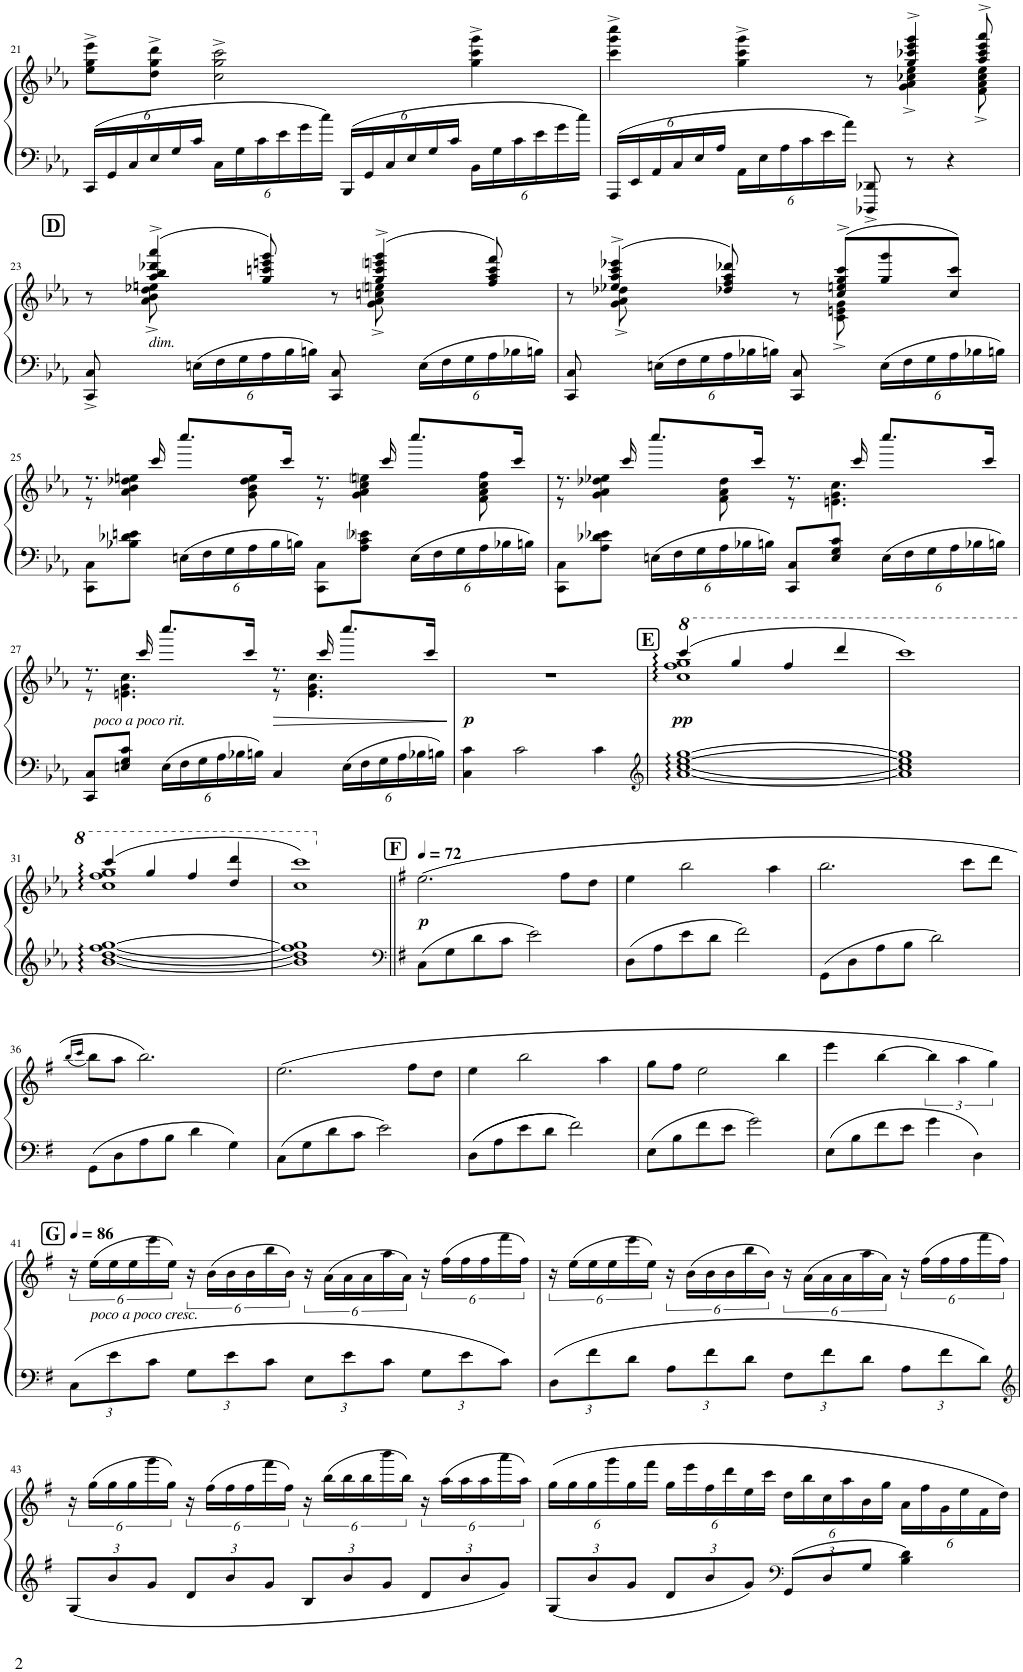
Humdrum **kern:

**kern	**kern	**dynam
*part1	*part1	*part1
*staff2	*staff1	*staff1/2
*I"Piano	*	*
*I'Pno.	*	*
!!LO:PB:g=z
*clefF4	*clefG2	*
*k[b-e-a-]	*k[b-e-a-]	*
*M4/4	*M4/4	*
*met(c)	*met(c)	*
*Xbrackettup	*	*
=21	=21	=21
24CC/LL	8ee-\^ 8gg\^ 8eee-\^L	.
24GG/	.	.
24C/	.	.
24E-/	8dd\^ 8gg\^ 8ddd\^J	.
24G/	.	.
24c/JJ	.	.
24C\LL	2cc\^ 2gg\^ 2ccc\^	.
24G\	.	.
24c\	.	.
24e-\	.	.
24g\	.	.
24cc\JJ	.	.
24BBB-/LL	.	.
24GG/	.	.
24C/	.	.
24E-/	.	.
24G/	.	.
24c/JJ	.	.
24BB-\LL	4gg\^ 4ccc\^ 4ggg\^	.
24G\	.	.
24c\	.	.
24e-\	.	.
24g\	.	.
24cc\JJ	.	.
=22	=22	=22
*	*^	*
24AAA-/LL	4ccc\^ 4ggg\^ 4cccc\^	8ryy	.
24EE-/	.	.	.
24AA-/	.	.	.
*	*v	*v	*
24C/	.	.
24E-/	.	.
24A-/JJ	.	.
24AA-\LL	4gg\^ 4ccc\^ 4ggg\^	.
24E-\	.	.
24A-\	.	.
24c\	.	.
24e-\	.	.
24a-\JJ	.	.
8DDD-X/^ 8DD-X/^	8r	.
*	*^	*
8r	4gg/^ 4ccc-X/^ 4eee-/^ 4ggg/^	4g\^ 4a-\^ 4cc-X\^ 4ee-\^	.
4r	.	.	.
.	8aa-/^ 8ccc-/^ 8eee-/^ 8aaa-/^	8f\^ 8a-\^ 8cc-\^ 8ee-\^	.
!!LO:LB:g=z	!!
!!LO:REH:place=s1:a:B:cj:fs=14:t=D:qo=0.5	!!
=23	=23	=23	=23
8CC/^ 8C/^	8r	8ryy	.
!	!LO:TX:b:i:t=dim.	!	!
8ryy	(4aa-/^ 4bb-/^ 4ddd-X/^ 4aaa-/^	8a-\^ 8b-\^ 8dd\^ 8ee-\^	.
24En\LL	.	4.ryy	.
24F\	.	.	.
24G\	.	.	.
24A-\	8gg/ 8cccn/ 8eeen/ 8ggg/)	.	.
24B-\	.	.	.
24Bn\JJ	.	.	.
8CC/ 8C/	8r	.	.
8ryy	(4gg/^ 4ccc/^ 4eeenj/^ 4ggg/^	8g\^ 8a-\^ 8ccn\^ 8eenj\^	.
24E\LL	.	4ryy	.
24F\	.	.	.
24G\	.	.	.
24A-\	8ff/ 8aa-/ 8ccc/ 8fff/)	.	.
24B-X\	.	.	.
24Bn\JJ	.	.	.
=24	=24	=24	=24
8CC/ 8C/	8r	8ryy	.
8ryy	(4ee-X/^ 4aa-/^ 4ccc/^ 4eee-X/^	8g\^ 8a-\^ 8dd-X\^	.
24En\LL	.	4.ryy	.
24F\	.	.	.
24G\	.	.	.
24A-\	8dd-X/ 8ff/ 8aa-/ 8ddd-X/)	.	.
24B-X\	.	.	.
24Bn\JJ	.	.	.
8CC/ 8C/	8r	.	.
8ryy	(8cc/^ 8een/^ 8gg/^ 8ccc/^L	8c\^ 8en\^ 8g\^	.
24E\LL	8gg/ 8ggg/	4ryy	.
24F\	.	.	.
24G\	.	.	.
24A-\	8cc/ 8ccc/J)	.	.
24B-X\	.	.	.
24Bn\JJ	.	.	.
!!LO:LB:g=z	!!
=25	=25	=25	=25
8CC\ 8C\L	8.r	8r	.
8B-X\ 8d-X\ 8en\J	.	4a-\ 4b-\ 4dd-X\ 4een\	.
.	16ccc/	.	.
24En\LL	8.cccc/L	.	.
24F\	.	.	.
24G\	.	.	.
24A-\	.	8g\ 8b-\ 8dd-\ 8ee\	.
24B-\	.	.	.
.	16ccc/Jk	.	.
24Bn\JJ	.	.	.
8CC\ 8C\L	8.r	8r	.
8A-\ 8c\ 8e-j\J	.	4g\ 4a-\ 4cc\ 4eenj\	.
.	16ccc/	.	.
24E\LL	8.cccc/L	.	.
24F\	.	.	.
24G\	.	.	.
24A-\	.	8f\ 8a-\ 8cc\ 8ff\	.
24B-X\	.	.	.
.	16ccc/Jk	.	.
24Bn\JJ	.	.	.
=26	=26	=26	=26
8CC\ 8C\L	8.r	8r	.
8A-\ 8d-X\ 8e-X\J	.	4g\ 4a-\ 4dd-X\ 4ee-X\	.
.	16ccc/	.	.
24En\LL	8.cccc/L	.	.
24F\	.	.	.
24G\	.	.	.
24A-\	.	8f\ 8a-\ 8dd-\	.
24B-X\	.	.	.
.	16ccc/Jk	.	.
24Bn\JJ	.	.	.
8CC/ 8C/L	8.r	8r	.
8E/ 8G/ 8c/J	.	4.en\ 4.g\ 4.cc\	.
.	16ccc/	.	.
24E\LL	8.cccc/L	.	.
24F\	.	.	.
24G\	.	.	.
24A-\	.	.	.
24B-X\	.	.	.
.	16ccc/Jk	.	.
24Bn\JJ	.	.	.
!!LO:LB:g=z	!!
=27	=27	=27	=27
8CC/ 8C/L	8.r	8r	.
!	!	!LO:TX:b:i:t=poco a poco rit.	!
8En/ 8G/ 8c/J	.	4.en\ 4.g\ 4.cc\	.
.	16ccc/	.	.
24E\LL	8.cccc/L	.	.
24F\	.	.	.
24G\	.	.	.
24A-\	.	.	.
24B-X\	.	.	.
.	16ccc/Jk	.	.
24Bn\JJ	.	.	.
!	!	!	!LO:HP:b
4C/	8.r	8r	>
.	.	4.e\ 4.g\ 4.cc\	.
.	16ccc/	.	.
24E\LL	8.cccc/L	.	.
24F\	.	.	.
24G\	.	.	.
24A-\	.	.	.
24B-X\	.	.	.
.	16ccc/Jk	.	.
24Bn\JJ	.	.	.
*	*v	*v	*
.	.	]
=28	=28	=28
!	!	!LO:DY:b
4C\ 4c\	1r	p
2c\	.	.
4c\	.	.
!!LO:REH:place=s1:a:B:cj:fs=14:t=E
=29	=29	=29
*clefG2	*	*
*	*8va	*
*	*^	*
!	!	!	!LO:DY:b
[1a- [1cc [1ee- [1gg	(4cccc/	1ccc 1fff 1ggg 1cccc!	pp
.	4ggg/	.	.
.	4fff/	.	.
.	4dddd/	.	.
*	*v	*v	*
=30	=30	=30
1a-] 1cc] 1ee-] 1gg]	1cccc)	.
!!LO:LB:g=z
=31	=31	=31
*	*^	*
[1b- [1dd [1ff [1gg	(4cccc/	1ccc 1fff 1ggg 1cccc!	.
.	4ggg/	.	.
.	4fff/	.	.
.	4ddd/ 4dddd/	.	.
*	*v	*v	*
=32	=32	=32
1b-] 1dd] 1ff] 1gg]	1ccc 1cccc)	.
=33||	=33||	=33||
!!LO:REH:place=s1:a:B:cj:fs=14:t=F
*clefF4	*	*
*k[f#]	*k[f#]	*
*	*X8va	*
*	*MM72	*
!	!	!LO:DY:b
8C\L	(2.ee\	p
8G\	.	.
8d\	.	.
8c\J	.	.
2e\	.	.
.	8ff#\L	.
.	8dd\J	.
=34	=34	=34
8D\L	4ee\	.
8A\	.	.
8e\	2bb\	.
8d\J	.	.
2f#\	.	.
.	4aa\	.
=35	=35	=35
8GG\L	2.bb\	.
8D\	.	.
8A\	.	.
8B\J	.	.
2d\	.	.
.	8ccc\L	.
.	8ddd\J	.
!!LO:LB:g=z
=36	=36	=36
.	(16qbb/LL	.
.	16qccc/JJ	.
8GG\L	8bb\L)	.
8D\	8aa\J	.
8A\	2.bb\)	.
8B\J	.	.
4d\	.	.
4G\	.	.
=37	=37	=37
8C\L	(2.ee\	.
8G\	.	.
8d\	.	.
8c\J	.	.
2e\	.	.
.	8ff#\L	.
.	8dd\J	.
=38	=38	=38
8D\L	4ee\	.
8A\	.	.
8e\	2bb\	.
8d\J	.	.
2f#\	.	.
.	4aa\	.
=39	=39	=39
8E\L	8gg\L	.
8B\	8ff#\J	.
8f#\	2ee\	.
8e\J	.	.
2g\	.	.
.	4bb\	.
=40	=40	=40
8E\L	4eee\	.
8B\	.	.
8f#\	[4bb\	.
8e\J	.	.
4g\	6bb\]	.
.	6aa\	.
4D\	.	.
.	6gg\)	.
!!LO:LB:g=z
=41	=41	=41
!!LO:REH:place=s1:a:B:cj:fs=14:t=G
*	*MM86	*
12C\L	24r	.
!	!LO:TX:b:i:t=poco a poco cresc.	!
.	(24ee\LL	.
12e\	24ee\	.
.	24ee\	.
12c\J	24eee\	.
.	24ee\JJ)	.
12G\L	24r	.
.	(24b\LL	.
12e\	24b\	.
.	24b\	.
12c\J	24bb\	.
.	24b\JJ)	.
12E\L	24r	.
.	(24a\LL	.
12e\	24a\	.
.	24a\	.
12c\J	24aa\	.
.	24a\JJ)	.
12G\L	24r	.
.	(24ff#\LL	.
12e\	24ff#\	.
.	24ff#\	.
12c\J	24fff#\	.
.	24ff#\JJ)	.
=42	=42	=42
12D\L	24r	.
.	(24ee\LL	.
12f#\	24ee\	.
.	24ee\	.
12d\J	24eee\	.
.	24ee\JJ)	.
12A\L	24r	.
.	(24b\LL	.
12f#\	24b\	.
.	24b\	.
12d\J	24bb\	.
.	24b\JJ)	.
12F#\L	24r	.
.	(24a\LL	.
12f#\	24a\	.
.	24a\	.
12d\J	24aa\	.
.	24a\JJ)	.
12A\L	24r	.
.	(24ff#\LL	.
12f#\	24ff#\	.
.	24ff#\	.
12d\J	24fff#\	.
.	24ff#\JJ)	.
!!LO:LB:g=z
=43	=43	=43
*clefG2	*	*
12G/L	24r	.
.	(24gg\LL	.
12b/	24gg\	.
.	24gg\	.
12g/J	24ggg\	.
.	24gg\JJ)	.
12d/L	24r	.
.	(24ff#\LL	.
12b/	24ff#\	.
.	24ff#\	.
12g/J	24fff#\	.
.	24ff#\JJ)	.
12B/L	24r	.
.	(24bb\LL	.
12b/	24bb\	.
.	24bb\	.
12g/J	24bbb\	.
.	24bb\JJ)	.
12d/L	24r	.
.	(24aa\LL	.
12b/	24aa\	.
.	24aa\	.
12g/J	24aaa\	.
.	24aa\JJ)	.
=44	=44	=44
*	*Xbrackettup	*
12G/L	(24gg\LL	.
.	24gg\	.
12b/	24gg\	.
.	24ggg\	.
12g/J	24gg\	.
.	24fff#\JJ	.
12d/L	24gg\LL	.
.	24eee\	.
12b/	24ff#\	.
.	24ddd\	.
12g/J	24ee\	.
.	24ccc\JJ	.
*clefF4	*	*
12GG/L	24dd\LL	.
.	24bb\	.
12D/	24cc\	.
.	24aa\	.
12G/J	24b\	.
.	24gg\JJ	.
4B\ 4d\	24a\LL	.
.	24ff#\	.
.	24g\	.
.	24ee\	.
.	24f#\	.
.	24dd\JJ)	.
=	=	=
*-	*-	*-
